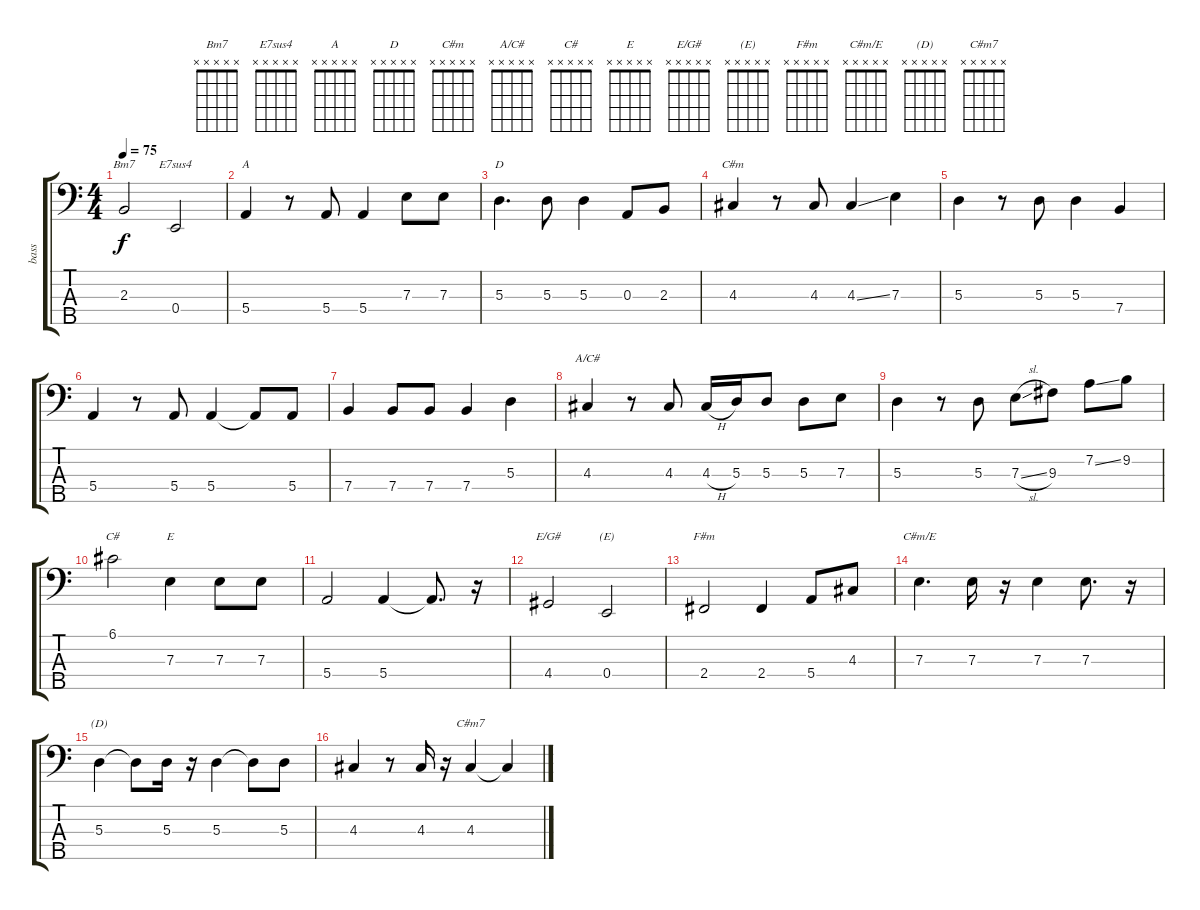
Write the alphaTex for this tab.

\track ("bass" "bass") {instrument electricbassfinger}
\staff {score tabs}
\tuning (G2 D2 A1 E1 B0) {hide}
\chord ("Bm7" x x x x x)
\chord ("E7sus4" x x x x x)
\chord ("A" x x x x x)
\chord ("D" x x x x x)
\chord ("C#m" x x x x x)
\chord ("A/C#" x x x x x)
\chord ("C#" x x x x x)
\chord ("E" x x x x x)
\chord ("E/G#" x x x x x)
\chord ("(E)" x x x x x)
\chord ("F#m" x x x x x)
\chord ("C#m/E" x x x x x)
\chord ("(D)" x x x x x)
\chord ("C#m7" x x x x x)
\ts (4 4)
\tempo 75
\clef f4
\ks c
2.3.2{ch "Bm7" dy f} 0.4.2{ch "E7sus4"} |
5.4.4{ch "A"} r.8 5.4.8 5.4.4 7.3.8 7.3.8 |
5.3.4{d ch "D"} 5.3.8 5.3.4 0.3.8 2.3.8 |
4.3.4{ch "C#m"} r.8 4.3.8 4.3{ss}.4 7.3.4 |
5.3.4 r.8 5.3.8 5.3.4 7.4.4 |
5.4.4 r.8 5.4.8 5.4.4 5.4{t}.8 5.4.8 |
7.4.4 7.4.8 7.4.8 7.4.4 5.3.4 |
4.3.4{ch "A/C#"} r.8 4.3.8 4.3{h}.16 5.3.16 5.3.8 5.3.8 7.3.8 |
5.3.4 r.8 5.3.8 7.3{sl}.8 9.3.8 7.2{ss}.8 9.2.8 |
6.1.2{ch "C#"} 7.3.4{ch "E"} 7.3.8 7.3.8 |
5.4.2 5.4.4 5.4{t}.8{d} r.16 |
4.4.2{ch "E/G#"} 0.4.2{ch "(E)"} |
2.4.2{ch "F#m"} 2.4.4 5.4.8 4.3.8 |
7.3.4{d ch "C#m/E"} 7.3.16 r.16 7.3.4 7.3.8{d} r.16 |
5.3.4{ch "(D)"} 5.3{t}.8 5.3.16 r.16 5.3.4 5.3{t}.8 5.3.8 |
4.3.4 r.8 4.3.16 r.16 4.3.4{ch "C#m7"} 4.3{t}.4
